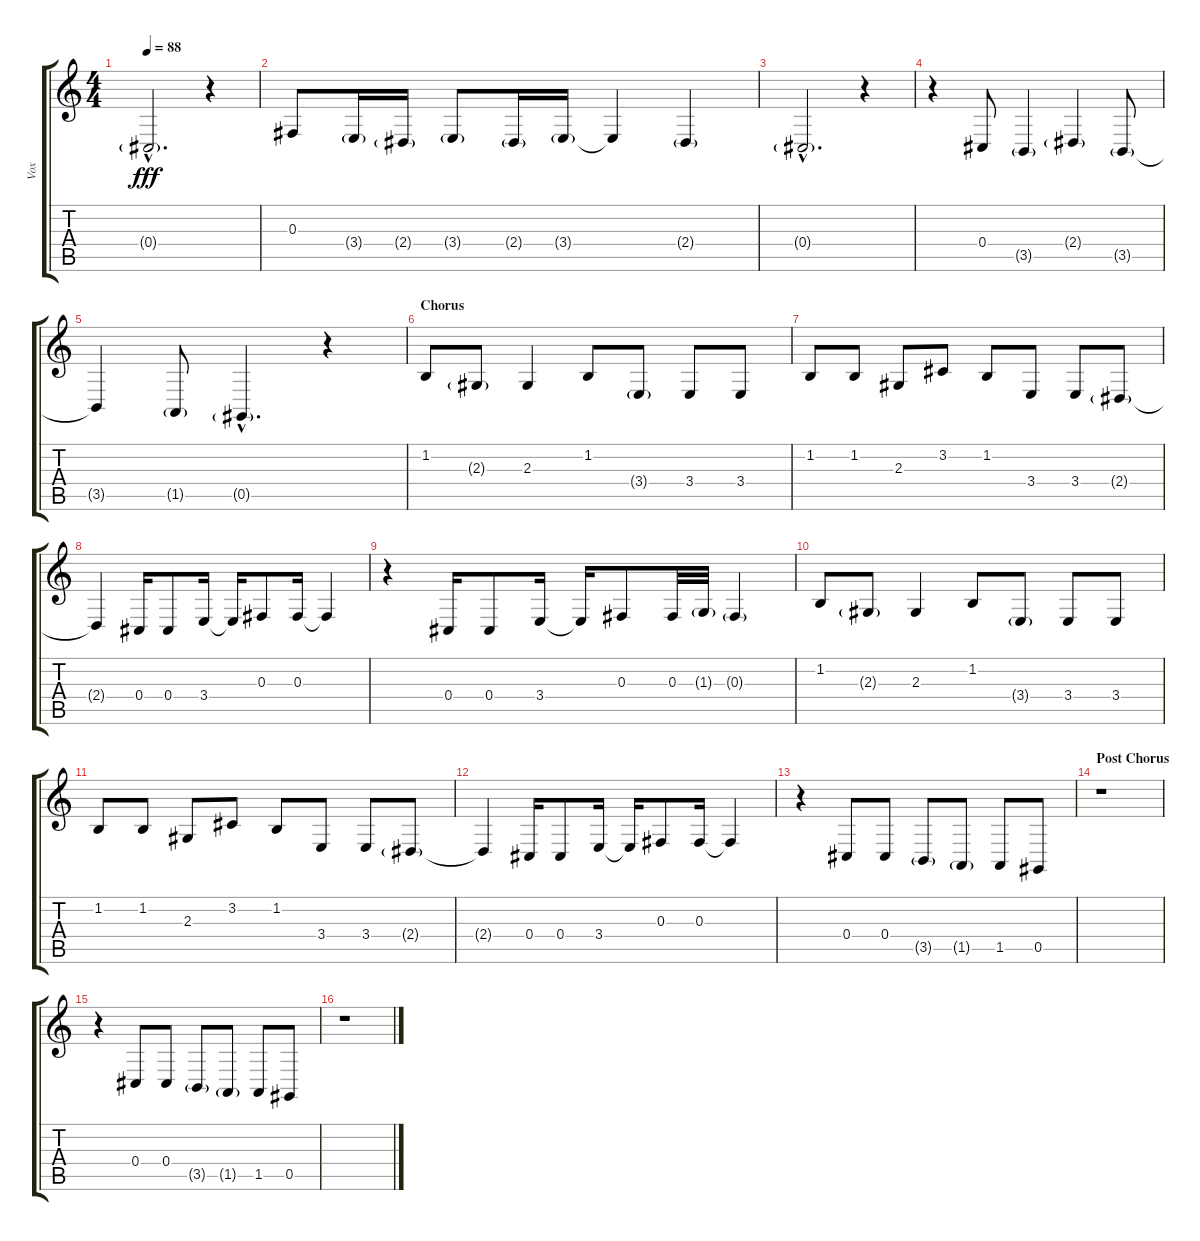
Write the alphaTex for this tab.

\track ("Vox" "Vox") {instrument accordion}
\staff {score tabs}
\tuning (Eb4 Bb3 Gb3 Db3 Ab2 Db2) {hide}
\ts (4 4)
\tempo 88
\clef g2
\ks c
0.4{g hac}.2{d dy fff} r.4 |
0.3.8 3.4{g}.16 2.4{g}.16 3.4{g}.8 2.4{g}.16 3.4{g}.16 3.4{t}.4 2.4{g}.4 |
0.4{g hac}.2{d} r.4 |
r.4 0.4.8 3.5{g}.4 2.4{g}.4 3.5{g}.8 |
3.5{t}.4 1.5{g}.8 0.5{g hac}.4{d} r.4 |
\section ("" "Chorus")
1.2.8 2.3{g}.8 2.3.4 1.2.8 3.4{g}.8 3.4.8 3.4.8 |
1.2.8 1.2.8 2.3.8 3.2.8 1.2.8 3.4.8 3.4.8 2.4{g}.8 |
2.4{t}.4 0.4.16 0.4.8 3.4.16 3.4{t}.16 0.3.8 0.3.16 0.3{t}.4 |
r.4 0.4.16 0.4.8 3.4.16 3.4{t}.16 0.3.8 0.3.32 1.3{g}.32 0.3{g}.4 |
1.2.8 2.3{g}.8 2.3.4 1.2.8 3.4{g}.8 3.4.8 3.4.8 |
1.2.8 1.2.8 2.3.8 3.2.8 1.2.8 3.4.8 3.4.8 2.4{g}.8 |
2.4{t}.4 0.4.16 0.4.8 3.4.16 3.4{t}.16 0.3.8 0.3.16 0.3{t}.4 |
r.4 0.4.8 0.4.8 3.5{g}.8 1.5{g}.8 1.5.8 0.5.8 |
\section ("" "Post Chorus")
r.1 |
r.4 0.4.8 0.4.8 3.5{g}.8 1.5{g}.8 1.5.8 0.5.8 |
r.1
